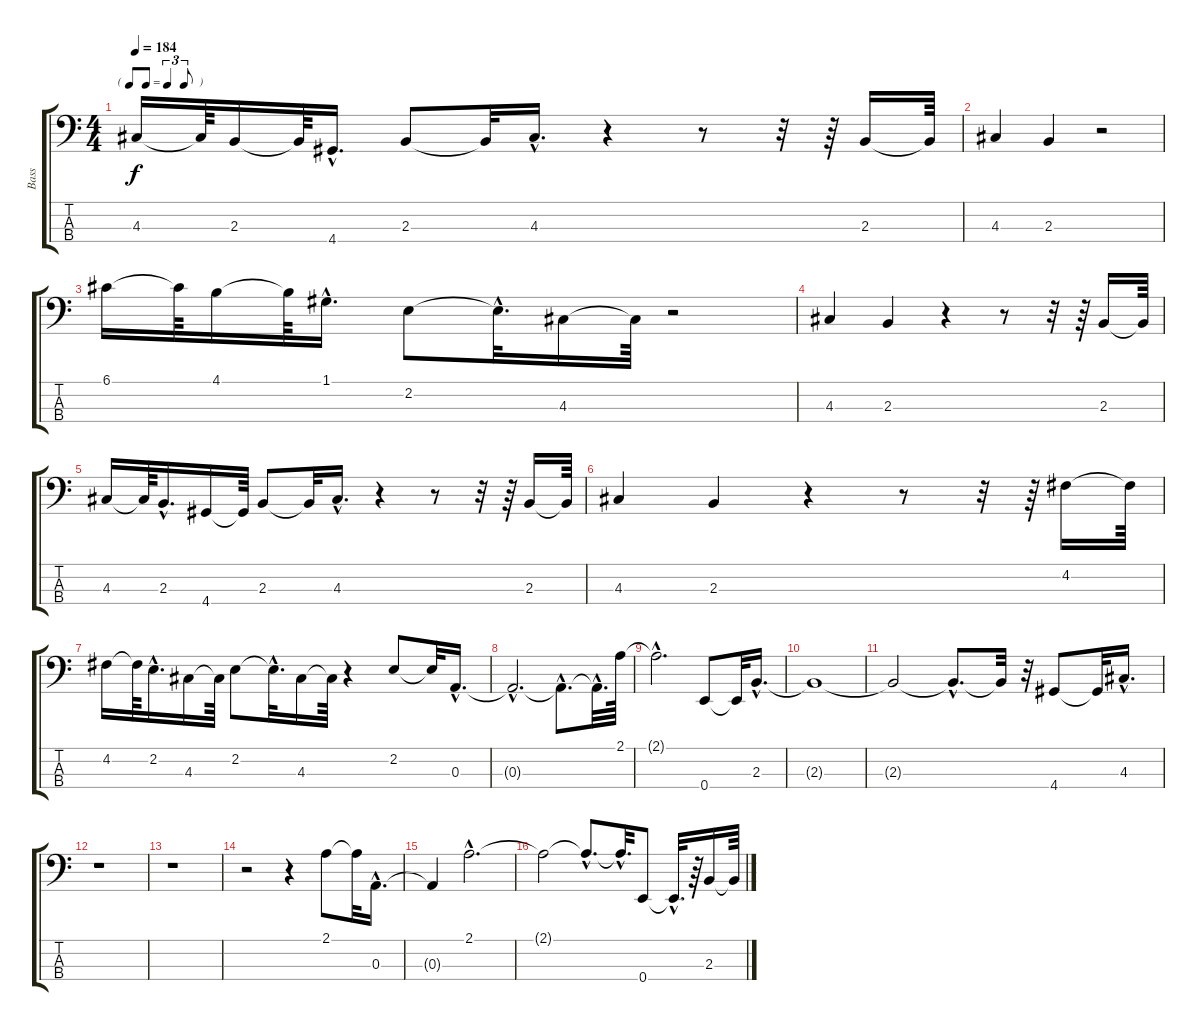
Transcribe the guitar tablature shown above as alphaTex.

\track ("Bass" "Bass") {instrument electricbasspick}
\staff {score tabs}
\tuning (G2 D2 A1 E1) {hide}
\ts (4 4)
\tf triplet8th
\tempo 184
\clef f4
\ks c
4.3.16{dy f} 4.3{t}.64 2.3.16 2.3{t}.64 4.4{hac}.16{d} 2.3.8 2.3{t}.32 4.3{hac}.16{d} r.4 r.8 r.32 r.64 2.3.16 2.3{t}.64 |
4.3.4 2.3.4 r.2 |
6.1.16 6.1{t}.64 4.1.16 4.1{t}.64 1.1{hac}.16{d} 2.2.8 2.2{hac t}.32{d} 4.3.16 4.3{t}.64 r.2 |
4.3.4 2.3.4 r.4 r.8 r.32 r.64 2.3.16 2.3{t}.64 |
4.3.16 4.3{t}.64 2.3{hac}.16{d} 4.4.16 4.4{t}.64 2.3.8 2.3{t}.32 4.3{hac}.16{d} r.4 r.8 r.32 r.64 2.3.16 2.3{t}.64 |
4.3.4 2.3.4 r.4 r.8 r.32 r.64 4.2.16 4.2{t}.64 |
4.2.16 4.2{t}.64 2.2{hac}.16{d} 4.3.16 4.3{t}.64 2.2.8 2.2{hac t}.32{d} 4.3.16 4.3{t}.64 r.4 2.2.8 2.2{t}.32 0.3{hac}.16{d} |
0.3{hac t}.2{d} 0.3{hac t}.8{d} 0.3{hac t}.32{d} 2.1.64 |
2.1{hac t}.2{d} 0.4.8 0.4{t}.32 2.3{hac}.16{d} |
2.3{t}.1 |
2.3{t}.2 2.3{hac t}.8{d} 2.3{t}.32 r.32 4.4.8 4.4{t}.32 4.3{hac}.16{d} |
r.1 |
r.1 |
r.2 r.4 2.1.8 2.1{t}.32 0.3{hac}.16{d} |
0.3{t}.4 2.1{hac}.2{d} |
2.1{t}.2 2.1{hac t}.8{d} 2.1{hac t}.32{d} 0.4.8 0.4{hac t}.32{d} r.64 2.3.16 2.3{t}.64
